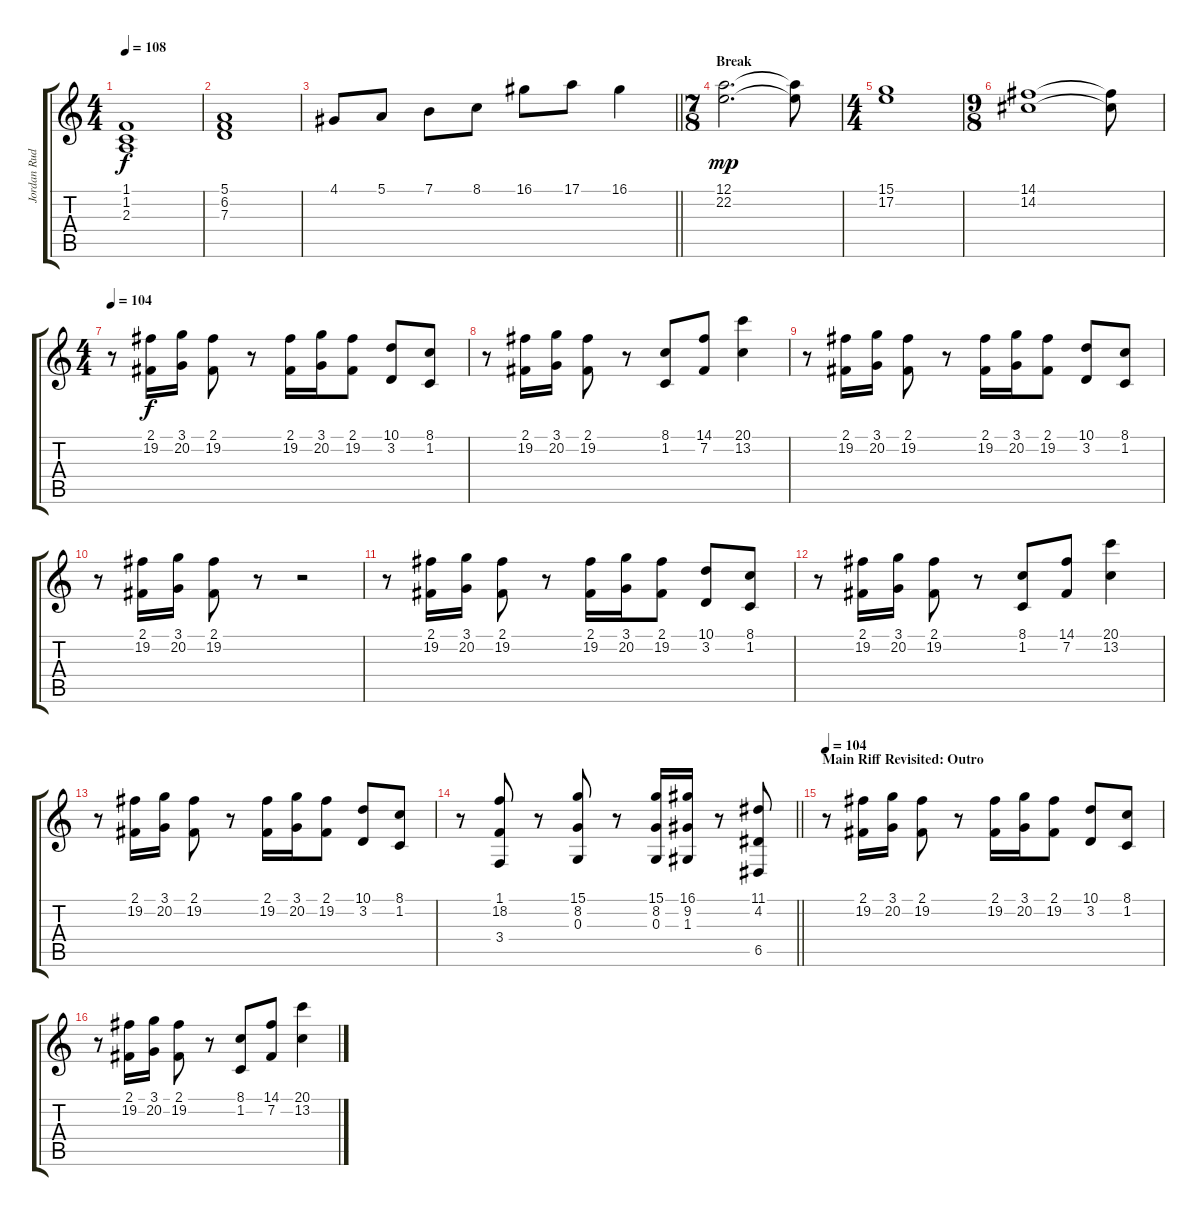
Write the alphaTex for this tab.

\track ("Jordan Rudess" "Jordan Rud") {instrument stringensemble1}
\staff {score tabs}
\tuning (E4 B3 G3 D3 A2 D2) {hide}
\ts (4 4)
\tempo 108
\clef g2
\ks c
(1.1 1.2 2.3).1{dy f} |
(5.1 6.2 7.3).1 |
\barLineRight lightlight
4.1.8 5.1.8 7.1.8 8.1.8 16.1.8 17.1.8 16.1.4 |
\ts (7 8)
\section ("" "Break")
(12.1 22.2).2{d dy mp instrument rockorgan} (12.1{t} 22.2{t}).8 |
\ts (4 4)
(15.1 17.2).1 |
\ts (9 8)
(14.1 14.2).1 (14.1{t} 14.2{t}).8 |
\ts (4 4)
\tempo 104
r.8{instrument stringensemble1} (2.1 19.2).16{dy f} (3.1 20.2).16 (2.1 19.2).8 r.8 (2.1 19.2).16 (3.1 20.2).16 (2.1 19.2).8 (10.1 3.2).8 (8.1 1.2).8 |
r.8 (2.1 19.2).16 (3.1 20.2).16 (2.1 19.2).8 r.8 (8.1 1.2).8 (14.1 7.2).8 (20.1 13.2).4 |
r.8 (2.1 19.2).16 (3.1 20.2).16 (2.1 19.2).8 r.8 (2.1 19.2).16 (3.1 20.2).16 (2.1 19.2).8 (10.1 3.2).8 (8.1 1.2).8 |
r.8 (2.1 19.2).16 (3.1 20.2).16 (2.1 19.2).8 r.8 r.2 |
r.8 (2.1 19.2).16 (3.1 20.2).16 (2.1 19.2).8 r.8 (2.1 19.2).16 (3.1 20.2).16 (2.1 19.2).8 (10.1 3.2).8 (8.1 1.2).8 |
r.8 (2.1 19.2).16 (3.1 20.2).16 (2.1 19.2).8 r.8 (8.1 1.2).8 (14.1 7.2).8 (20.1 13.2).4 |
r.8 (2.1 19.2).16 (3.1 20.2).16 (2.1 19.2).8 r.8 (2.1 19.2).16 (3.1 20.2).16 (2.1 19.2).8 (10.1 3.2).8 (8.1 1.2).8 |
\barLineRight lightlight
r.8 (1.1 18.2 3.4).8 r.8 (15.1 8.2 0.3).8 r.8 (15.1 8.2 0.3).16 (16.1 9.2 1.3).16 r.8 (11.1 4.2 6.5).8 |
\section ("" "Main Riff Revisited: Outro")
\tempo 104
r.8 (2.1 19.2).16 (3.1 20.2).16 (2.1 19.2).8 r.8 (2.1 19.2).16 (3.1 20.2).16 (2.1 19.2).8 (10.1 3.2).8 (8.1 1.2).8 |
r.8 (2.1 19.2).16 (3.1 20.2).16 (2.1 19.2).8 r.8 (8.1 1.2).8 (14.1 7.2).8 (20.1 13.2).4
